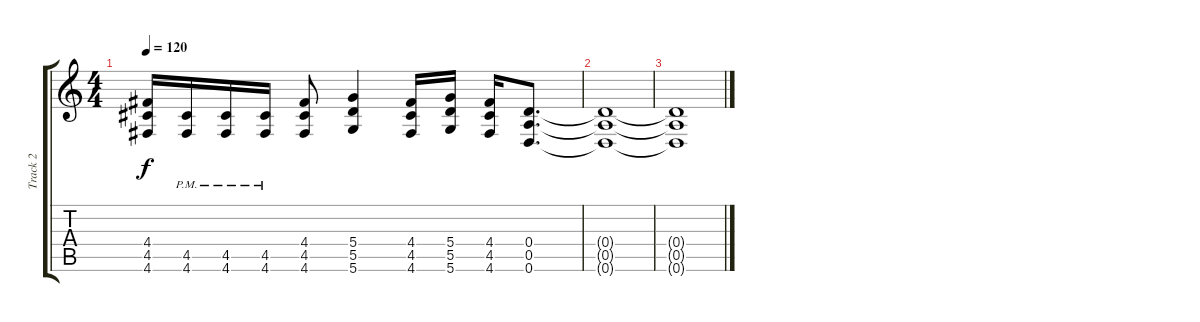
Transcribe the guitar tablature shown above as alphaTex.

\track ("Track 2" "Track 2") {instrument distortionguitar}
\staff {score tabs}
\tuning (E4 B3 G3 D3 A2 D2) {hide}
\ts (4 4)
\tempo 120
\clef g2
\ks c
(4.4 4.5 4.6).16{dy f} (4.5{pm} 4.6{pm}).16 (4.5{pm} 4.6{pm}).16 (4.5{pm} 4.6{pm}).16 (4.4 4.5 4.6).8 (5.4 5.5 5.6).4 (4.4 4.5 4.6).16 (5.4 5.5 5.6).16 (4.4 4.5 4.6).16 (0.4 0.5 0.6).8{d} |
(0.4{t} 0.5{t} 0.6{t}).1 |
(0.4{t} 0.5{t} 0.6{t}).1
